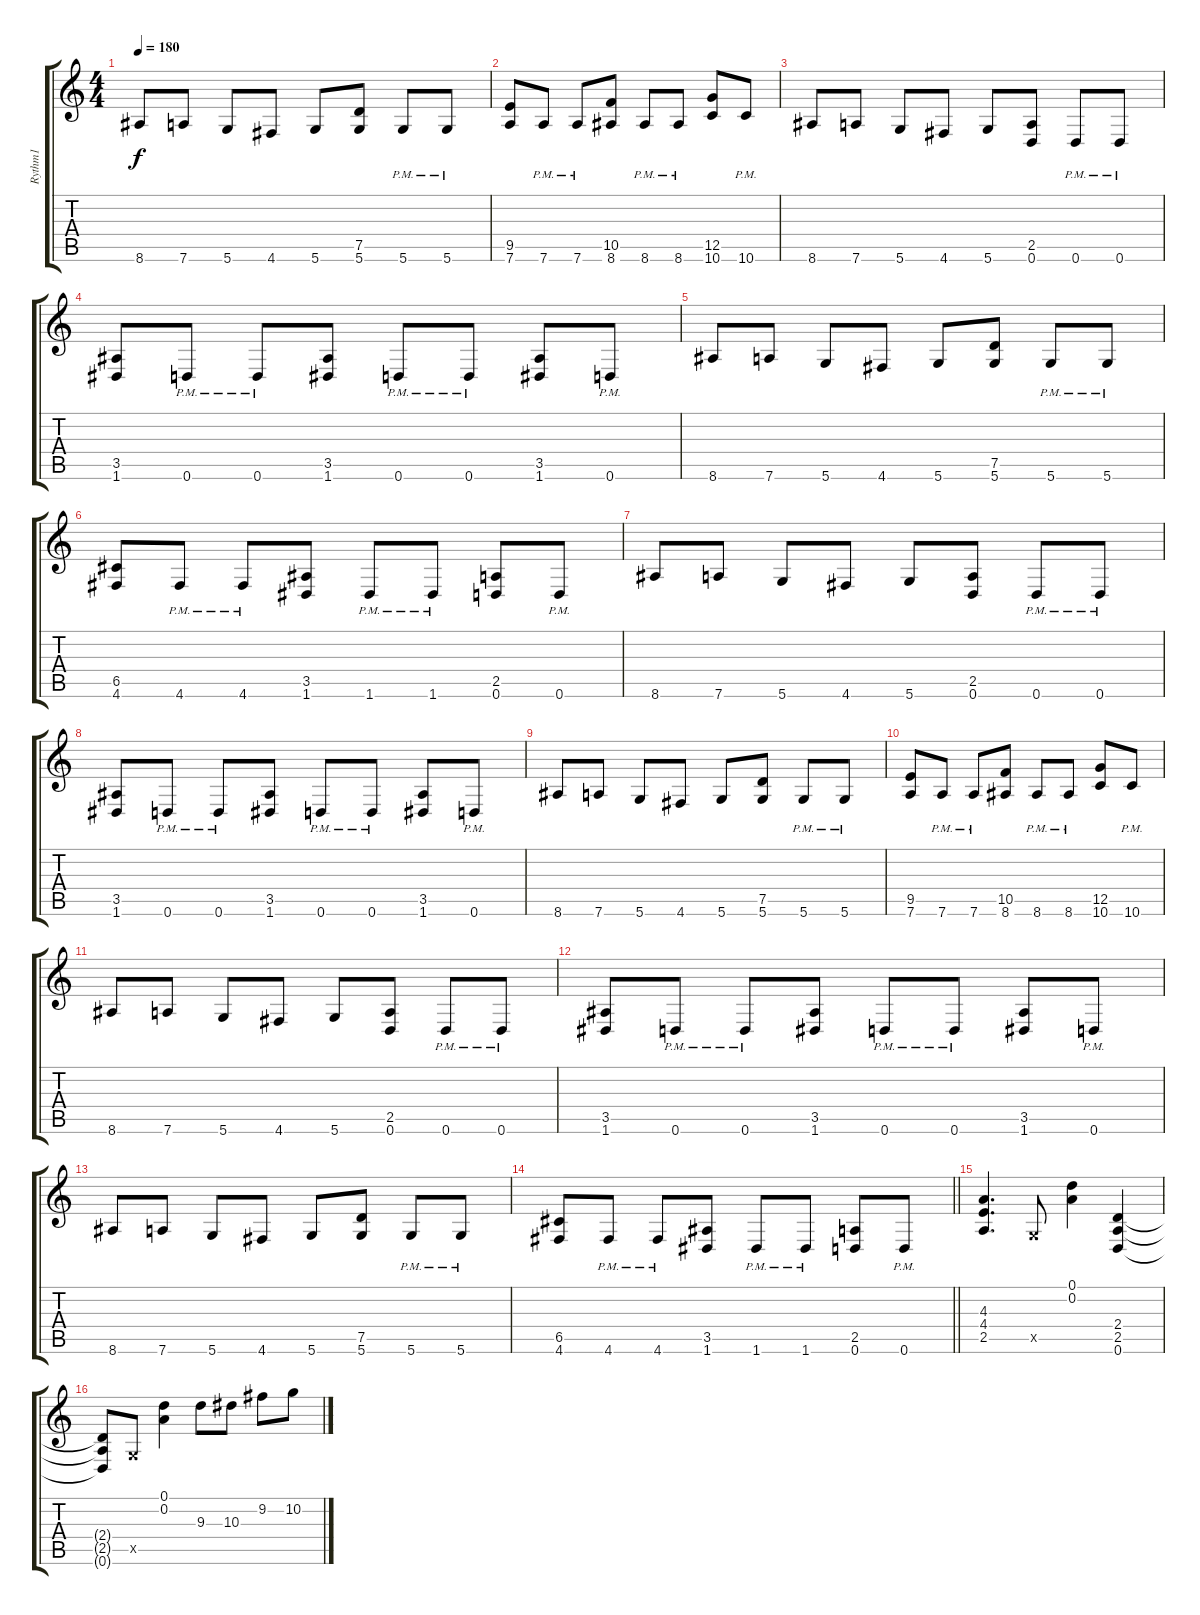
\track ("Rythm1" "Rythm1") {instrument distortionguitar}
\staff {score tabs}
\tuning (D4 A3 F3 C3 G2 D2) {hide}
\ts (4 4)
\tempo 180
\clef g2
\ks c
8.6.8{dy f} 7.6.8 5.6.8 4.6.8 5.6.8 (7.5 5.6).8 5.6{pm}.8 5.6{pm}.8 |
(9.5 7.6).8 7.6{pm}.8 7.6{pm}.8 (10.5 8.6).8 8.6{pm}.8 8.6{pm}.8 (12.5 10.6).8 10.6{pm}.8 |
8.6.8 7.6.8 5.6.8 4.6.8 5.6.8 (2.5 0.6).8 0.6{pm}.8 0.6{pm}.8 |
(3.5 1.6).8 0.6{pm}.8 0.6{pm}.8 (3.5 1.6).8 0.6{pm}.8 0.6{pm}.8 (3.5 1.6).8 0.6{pm}.8 |
8.6.8 7.6.8 5.6.8 4.6.8 5.6.8 (7.5 5.6).8 5.6{pm}.8 5.6{pm}.8 |
(6.5 4.6).8 4.6{pm}.8 4.6{pm}.8 (3.5 1.6).8 1.6{pm}.8 1.6{pm}.8 (2.5 0.6).8 0.6{pm}.8 |
8.6.8 7.6.8 5.6.8 4.6.8 5.6.8 (2.5 0.6).8 0.6{pm}.8 0.6{pm}.8 |
(3.5 1.6).8 0.6{pm}.8 0.6{pm}.8 (3.5 1.6).8 0.6{pm}.8 0.6{pm}.8 (3.5 1.6).8 0.6{pm}.8 |
8.6.8 7.6.8 5.6.8 4.6.8 5.6.8 (7.5 5.6).8 5.6{pm}.8 5.6{pm}.8 |
(9.5 7.6).8 7.6{pm}.8 7.6{pm}.8 (10.5 8.6).8 8.6{pm}.8 8.6{pm}.8 (12.5 10.6).8 10.6{pm}.8 |
8.6.8 7.6.8 5.6.8 4.6.8 5.6.8 (2.5 0.6).8 0.6{pm}.8 0.6{pm}.8 |
(3.5 1.6).8 0.6{pm}.8 0.6{pm}.8 (3.5 1.6).8 0.6{pm}.8 0.6{pm}.8 (3.5 1.6).8 0.6{pm}.8 |
8.6.8 7.6.8 5.6.8 4.6.8 5.6.8 (7.5 5.6).8 5.6{pm}.8 5.6{pm}.8 |
\barLineRight lightlight
(6.5 4.6).8 4.6{pm}.8 4.6{pm}.8 (3.5 1.6).8 1.6{pm}.8 1.6{pm}.8 (2.5 0.6).8 0.6{pm}.8 |
(4.3 4.4 2.5).4{d} 0.5{x}.8 (0.1 0.2).4 (2.4 2.5 0.6).4 |
(2.4{t} 2.5{t} 0.6{t}).8 0.5{x}.8 (0.1 0.2).4 9.3.8 10.3.8 9.2.8 10.2.8
